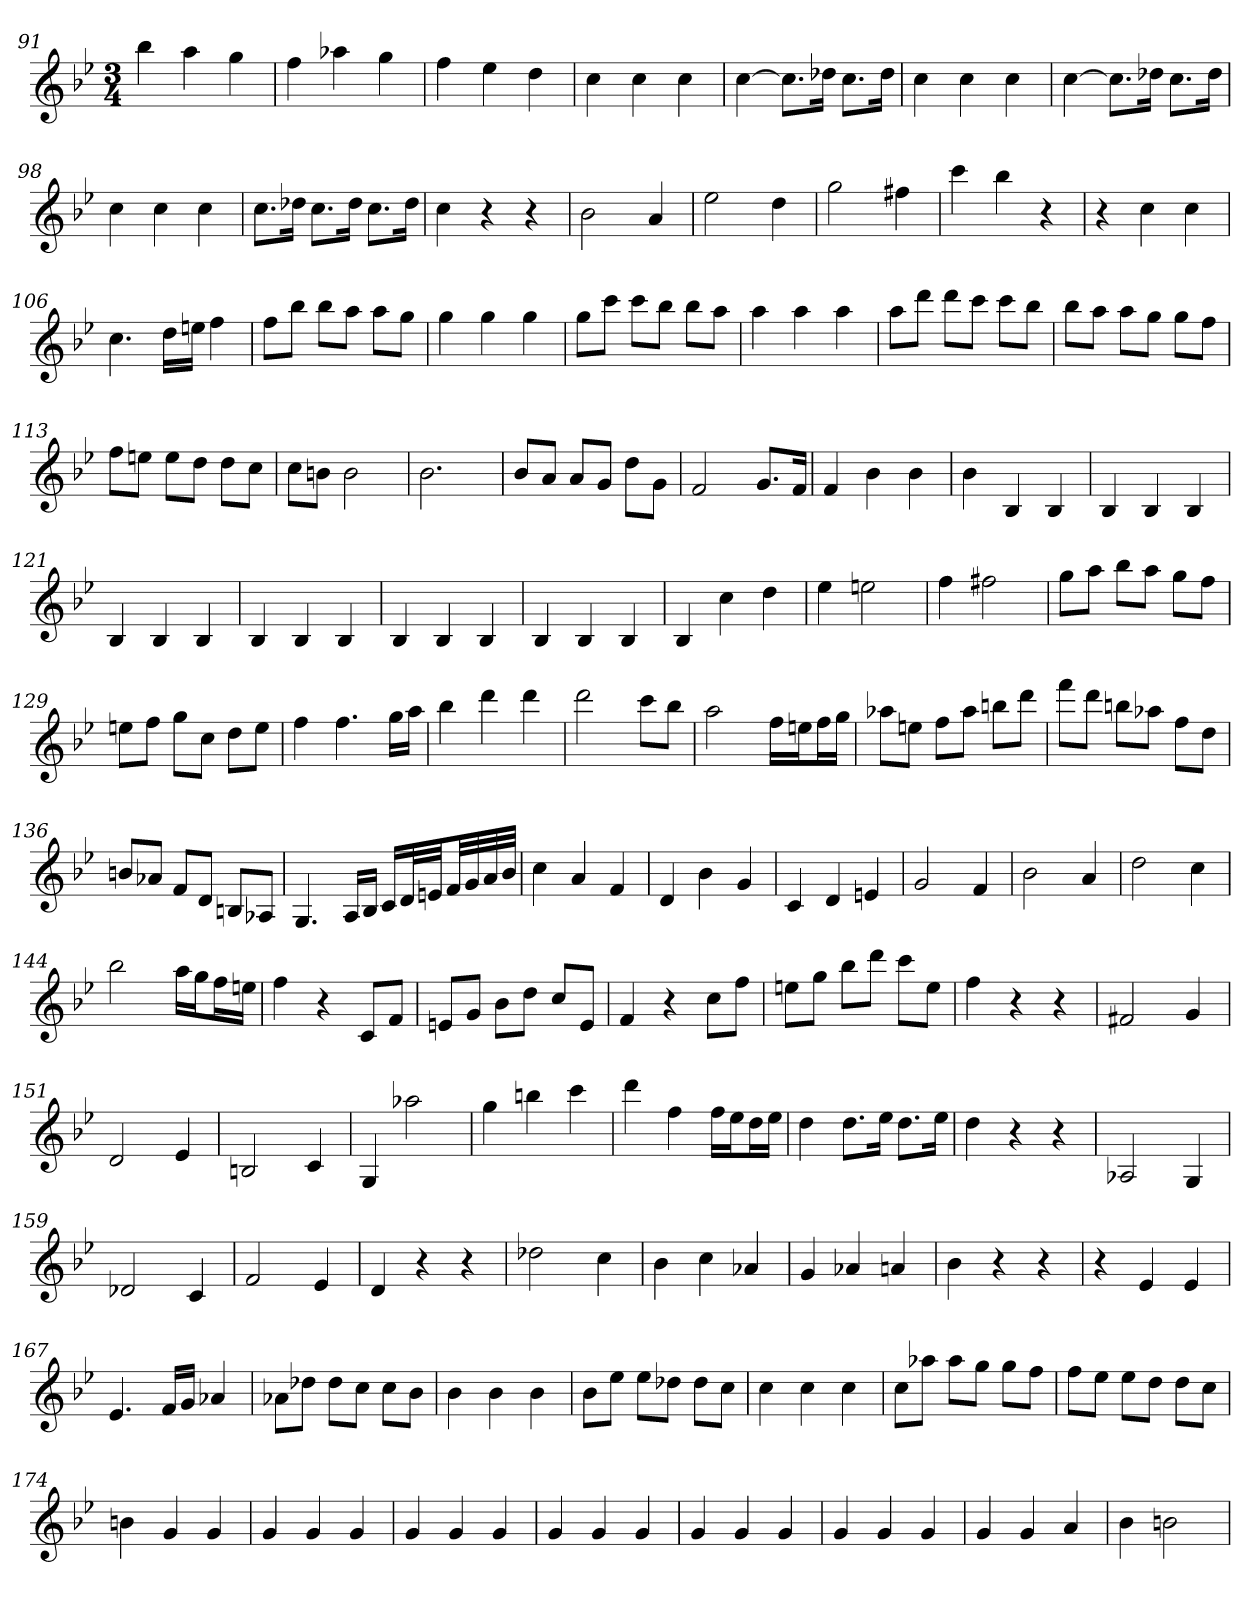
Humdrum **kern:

**kern
*part1
*staff1
*clefG2
*k[b-e-]
*B-:
*M3/4
=91
4bb-
4aa
4gg
=92
4ff
4aa-X
4gg
=93
4ff
4ee-
4dd
=94
4cc
4cc
4cc
=95
[4cc
8.cc\L]
16dd-X\Jk
8.cc\L
16dd-\Jk
=96
4cc
4cc
4cc
=97
[4cc
8.cc\L]
16dd-X\Jk
8.cc\L
16dd-\Jk
=98
4cc
4cc
4cc
=99
8.cc\L
16dd-X\Jk
8.cc\L
16dd-\Jk
8.cc\L
16dd-\Jk
=100
4cc
4r
4r
=101
2b-
4a
=102
2ee-
4dd
=103
2gg
4ff#X
=104
4ccc
4bb-
4r
=105
4r
4cc
4cc
=106
4.cc
16dd\LL
16een\JJ
4ff
=107
8ff\L
8bb-\J
8bb-\L
8aa\J
8aa\L
8gg\J
=108
4gg
4gg
4gg
=109
8gg\L
8ccc\J
8ccc\L
8bb-\J
8bb-\L
8aa\J
=110
4aa
4aa
4aa
=111
8aa\L
8ddd\J
8ddd\L
8ccc\J
8ccc\L
8bb-\J
=112
8bb-\L
8aa\J
8aa\L
8gg\J
8gg\L
8ff\J
=113
8ff\L
8een\J
8ee\L
8dd\J
8dd\L
8cc\J
=114
8cc\L
8bn\J
2b
=115
2.b-
=116
8b-/L
8a/J
8a/L
8g/J
8dd\L
8g\J
=117
2f
8.g/L
16f/Jk
=118
4f
4b-
4b-
=119
4b-
4B-
4B-
=120
4B-
4B-
4B-
=121
4B-
4B-
4B-
=122
4B-
4B-
4B-
=123
4B-
4B-
4B-
=124
4B-
4B-
4B-
=125
4B-
4cc
4dd
=126
4ee-
2een
=127
4ff
2ff#X
=128
8gg\L
8aa\J
8bb-\L
8aa\J
8gg\L
8ff\J
=129
8een\L
8ff\J
8gg\L
8cc\J
8dd\L
8ee\J
=130
4ff
4.ff
16gg\LL
16aa\JJ
=131
4bb-
4ddd
4ddd
=132
2ddd
8ccc\L
8bb-\J
=133
2aa
16ff\LL
16een\J
16ff\L
16gg\JJ
=134
8aa-X\L
8een\J
8ff\L
8aa-\J
8bbn\L
8ddd\J
=135
8fff\L
8ddd\J
8bbn\L
8aa-X\J
8ff\L
8dd\J
=136
8bn/L
8a-X/J
8f/L
8d/J
8Bn/L
8A-X/J
=137
4.G
16A/LL
16B-/JJ
16c/LL
32d/L
32en/JJ
32f/LL
32g/
32a/
32b-/JJJ
=138
4cc
4a
4f
=139
4d
4b-
4g
=140
4c
4d
4en
=141
2g
4f
=142
2b-
4a
=143
2dd
4cc
=144
2bb-
16aa\LL
16gg\J
16ff\L
16een\JJ
=145
4ff
4r
8c/L
8f/J
=146
8en/L
8g/J
8b-\L
8dd\J
8cc/L
8e/J
=147
4f
4r
8cc\L
8ff\J
=148
8een\L
8gg\J
8bb-\L
8ddd\J
8ccc\L
8ee\J
=149
4ff
4r
4r
=150
2f#X
4g
=151
2d
4e-
=152
2Bn
4c
=153
4G
2aa-X
=154
4gg
4bbn
4ccc
=155
4ddd
4ff
16ff\LL
16ee-\J
16dd\L
16ee-\JJ
=156
4dd
8.dd\L
16ee-\Jk
8.dd\L
16ee-\Jk
=157
4dd
4r
4r
=158
2A-X
4G
=159
2d-X
4c
=160
2f
4e-
=161
4d
4r
4r
=162
2dd-X
4cc
=163
4b-
4cc
4a-X
=164
4g
4a-X
4an
=165
4b-
4r
4r
=166
4r
4e-
4e-
=167
4.e-
16f/LL
16g/JJ
4a-X
=168
8a-X\L
8dd-X\J
8dd-\L
8cc\J
8cc\L
8b-\J
=169
4b-
4b-
4b-
=170
8b-\L
8ee-\J
8ee-\L
8dd-X\J
8dd-\L
8cc\J
=171
4cc
4cc
4cc
=172
8cc\L
8aa-X\J
8aa-\L
8gg\J
8gg\L
8ff\J
=173
8ff\L
8ee-\J
8ee-\L
8dd\J
8dd\L
8cc\J
=174
4bn
4g
4g
=175
4g
4g
4g
=176
4g
4g
4g
=177
4g
4g
4g
=178
4g
4g
4g
=179
4g
4g
4g
=180
4g
4g
4a
=181
4b-
2bn
=
*-
